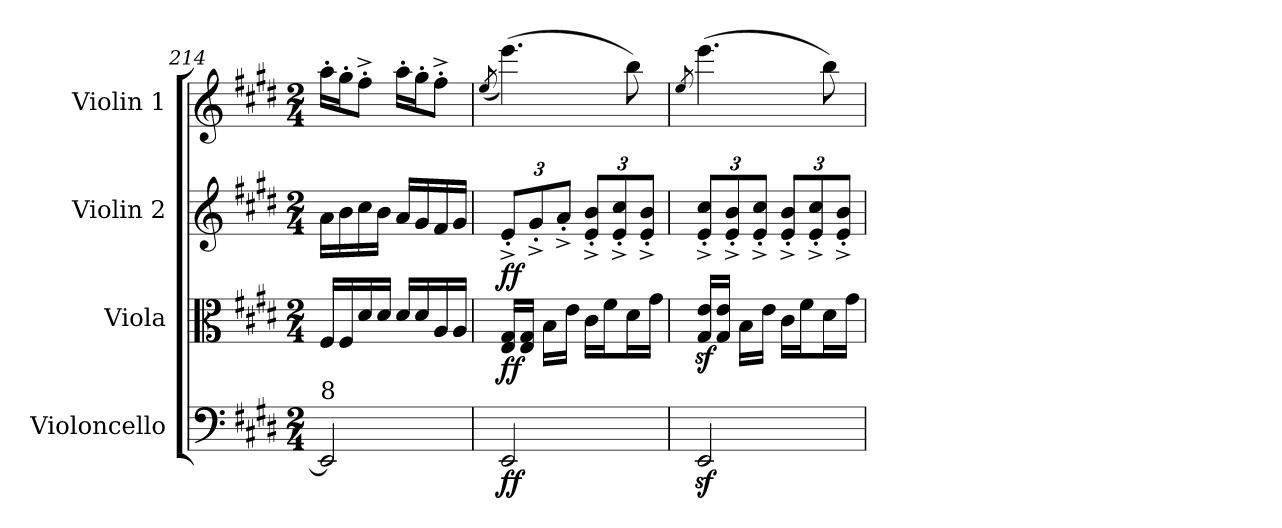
**kern	**dynam	**kern	**dynam	**kern	**dynam	**kern	**dynam
*part4	*part4	*part3	*part3	*part2	*part2	*part1	*part1
*staff4	*staff4	*staff3	*staff3	*staff2	*staff2	*staff1	*staff1
*I"Violoncello	*	*I"Viola	*	*I"Violin 2	*	*I"Violin 1	*
*I'Vc	*	*I'Vla	*	*I'Vln	*	*I'Vln	*
*clefF4	*	*clefC3	*	*clefG2	*	*clefG2	*
*k[f#c#g#d#]	*	*k[f#c#g#d#]	*	*k[f#c#g#d#]	*	*k[f#c#g#d#]	*
*M2/4	*	*M2/4	*	*M2/4	*	*M2/4	*
=214	=214	=214	=214	=214	=214	=214	=214
!LO:TX:a:t=8	!	!	!	!	!	!	!
2EE/]	.	16F#/LL	.	16a\LL	.	16aa'\LL	.
.	.	16F#/	.	16b\	.	16gg#'\J	.
.	.	16d#/	.	16cc#\	.	8ff#'^\J	.
.	.	16d#/JJ	.	16b\JJ	.	.	.
.	.	16d#/LL	.	16a/LL	.	16aa'\LL	.
.	.	16d#/	.	16g#/	.	16gg#'\J	.
.	.	16A/	.	16f#/	.	8ff#'^\J	.
.	.	16A/JJ	.	16g#/JJ	.	.	.
=215	=215	=215	=215	=215	=215	=215	=215
.	.	.	.	.	.	(>8qee/	.
*	*	*	*	*Xbrackettup	*	*	*
!	!LO:DY:b	!	!LO:DY:b	!	!LO:DY:b	!	!LO:DY:b
2EE/	ff	16E/ 16G#/LL	ff	12e'^/L	ff	(>4.eee\)	other-dynamics
.	.	16E/ 16G#/JJ	.	.	.	.	.
.	.	.	.	12g#'^/	.	.	.
.	.	16B\LL	.	.	.	.	.
.	.	.	.	12a'^/J	.	.	.
.	.	16e\JJ	.	.	.	.	.
.	.	16c#\LL	.	12e/'^ 12b/'^L	.	.	.
.	.	16f#\J	.	.	.	.	.
.	.	.	.	12e/'^ 12cc#/'^	.	.	.
.	.	16d#\L	.	.	.	8bb\)	.
.	.	.	.	12e/'^ 12b/'^J	.	.	.
.	.	16g#\JJ	.	.	.	.	.
!!LO:LB:g=z
=216	=216	=216	=216	=216	=216	=216	=216
.	.	.	.	.	.	8qee/	.
2EEz</	.	16G#/z< 16e/z<LL	.	12e/'^ 12cc#/'^L	.	(>4.eee\	.
.	.	16G#/ 16e/JJ	.	.	.	.	.
.	.	.	.	12e/'^ 12b/'^	.	.	.
.	.	16B\LL	.	.	.	.	.
.	.	.	.	12e/'^ 12cc#/'^J	.	.	.
.	.	16e\JJ	.	.	.	.	.
.	.	16c#\LL	.	12e/'^ 12b/'^L	.	.	.
.	.	16f#\J	.	.	.	.	.
.	.	.	.	12e/'^ 12cc#/'^	.	.	.
.	.	16d#\L	.	.	.	8bb\)	.
.	.	.	.	12e/'^ 12b/'^J	.	.	.
.	.	16g#\JJ	.	.	.	.	.
=	=	=	=	=	=	=	=
*-	*-	*-	*-	*-	*-	*-	*-
